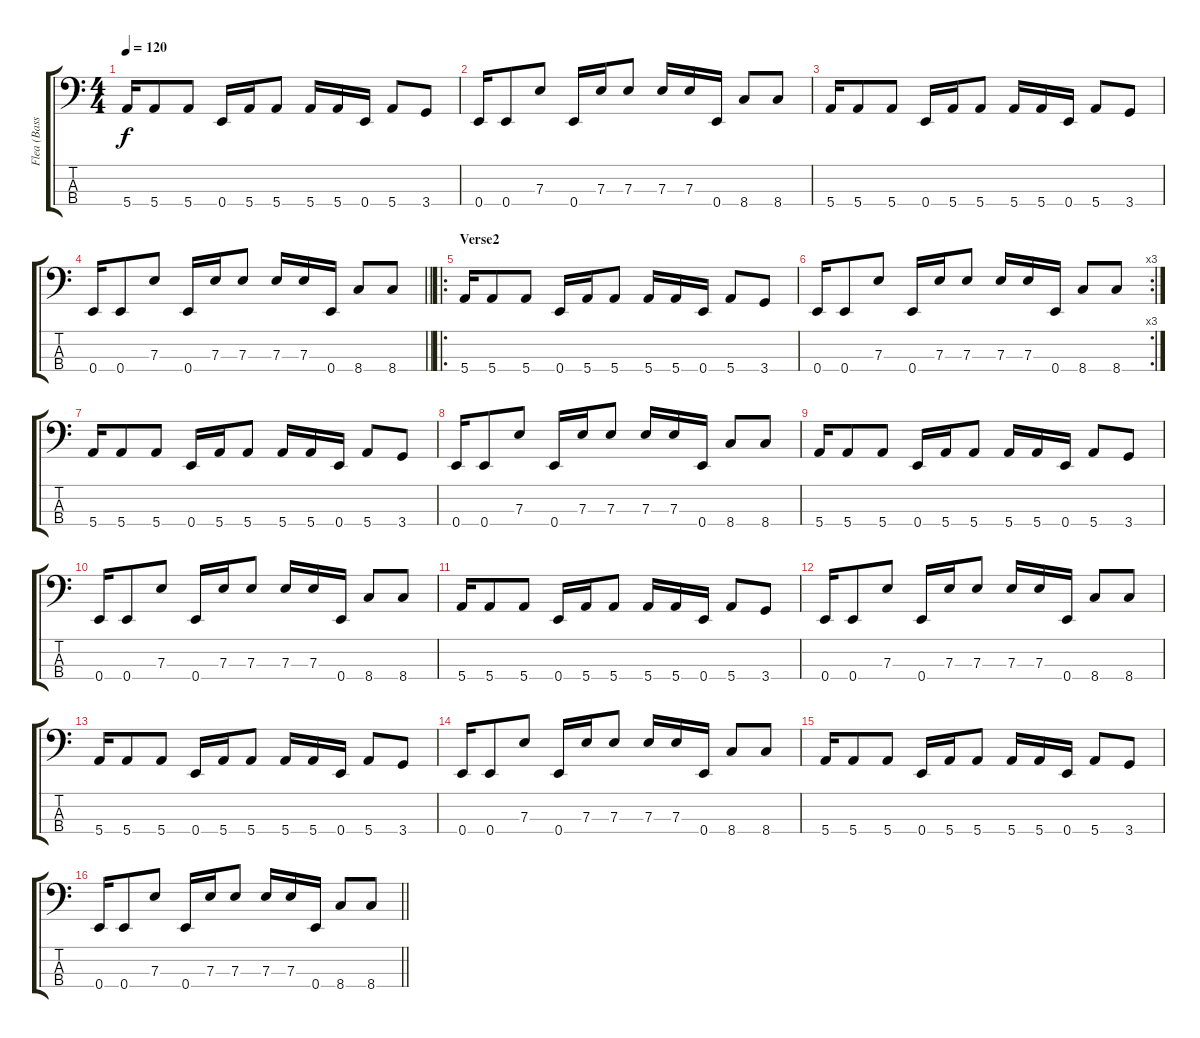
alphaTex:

\track ("Flea (Bass)" "Flea (Bass") {instrument electricbassfinger}
\staff {score tabs}
\tuning (G2 D2 A1 E1) {hide}
\ts (4 4)
\tempo 120
\clef f4
\ks c
5.4.16{dy f} 5.4.8 5.4.8 0.4.16 5.4.16 5.4.8 5.4.16 5.4.16 0.4.16 5.4.8 3.4.8 |
0.4.16 0.4.8 7.3.8 0.4.16 7.3.16 7.3.8 7.3.16 7.3.16 0.4.16 8.4.8 8.4.8 |
5.4.16 5.4.8 5.4.8 0.4.16 5.4.16 5.4.8 5.4.16 5.4.16 0.4.16 5.4.8 3.4.8 |
\barLineRight lightlight
0.4.16 0.4.8 7.3.8 0.4.16 7.3.16 7.3.8 7.3.16 7.3.16 0.4.16 8.4.8 8.4.8 |
\ro
\section ("" "Verse2")
5.4.16 5.4.8 5.4.8 0.4.16 5.4.16 5.4.8 5.4.16 5.4.16 0.4.16 5.4.8 3.4.8 |
\rc 3
0.4.16 0.4.8 7.3.8 0.4.16 7.3.16 7.3.8 7.3.16 7.3.16 0.4.16 8.4.8 8.4.8 |
5.4.16 5.4.8 5.4.8 0.4.16 5.4.16 5.4.8 5.4.16 5.4.16 0.4.16 5.4.8 3.4.8 |
0.4.16 0.4.8 7.3.8 0.4.16 7.3.16 7.3.8 7.3.16 7.3.16 0.4.16 8.4.8 8.4.8 |
5.4.16 5.4.8 5.4.8 0.4.16 5.4.16 5.4.8 5.4.16 5.4.16 0.4.16 5.4.8 3.4.8 |
0.4.16 0.4.8 7.3.8 0.4.16 7.3.16 7.3.8 7.3.16 7.3.16 0.4.16 8.4.8 8.4.8 |
5.4.16 5.4.8 5.4.8 0.4.16 5.4.16 5.4.8 5.4.16 5.4.16 0.4.16 5.4.8 3.4.8 |
0.4.16 0.4.8 7.3.8 0.4.16 7.3.16 7.3.8 7.3.16 7.3.16 0.4.16 8.4.8 8.4.8 |
5.4.16 5.4.8 5.4.8 0.4.16 5.4.16 5.4.8 5.4.16 5.4.16 0.4.16 5.4.8 3.4.8 |
0.4.16 0.4.8 7.3.8 0.4.16 7.3.16 7.3.8 7.3.16 7.3.16 0.4.16 8.4.8 8.4.8 |
5.4.16 5.4.8 5.4.8 0.4.16 5.4.16 5.4.8 5.4.16 5.4.16 0.4.16 5.4.8 3.4.8 |
\barLineRight lightlight
0.4.16 0.4.8 7.3.8 0.4.16 7.3.16 7.3.8 7.3.16 7.3.16 0.4.16 8.4.8 8.4.8
